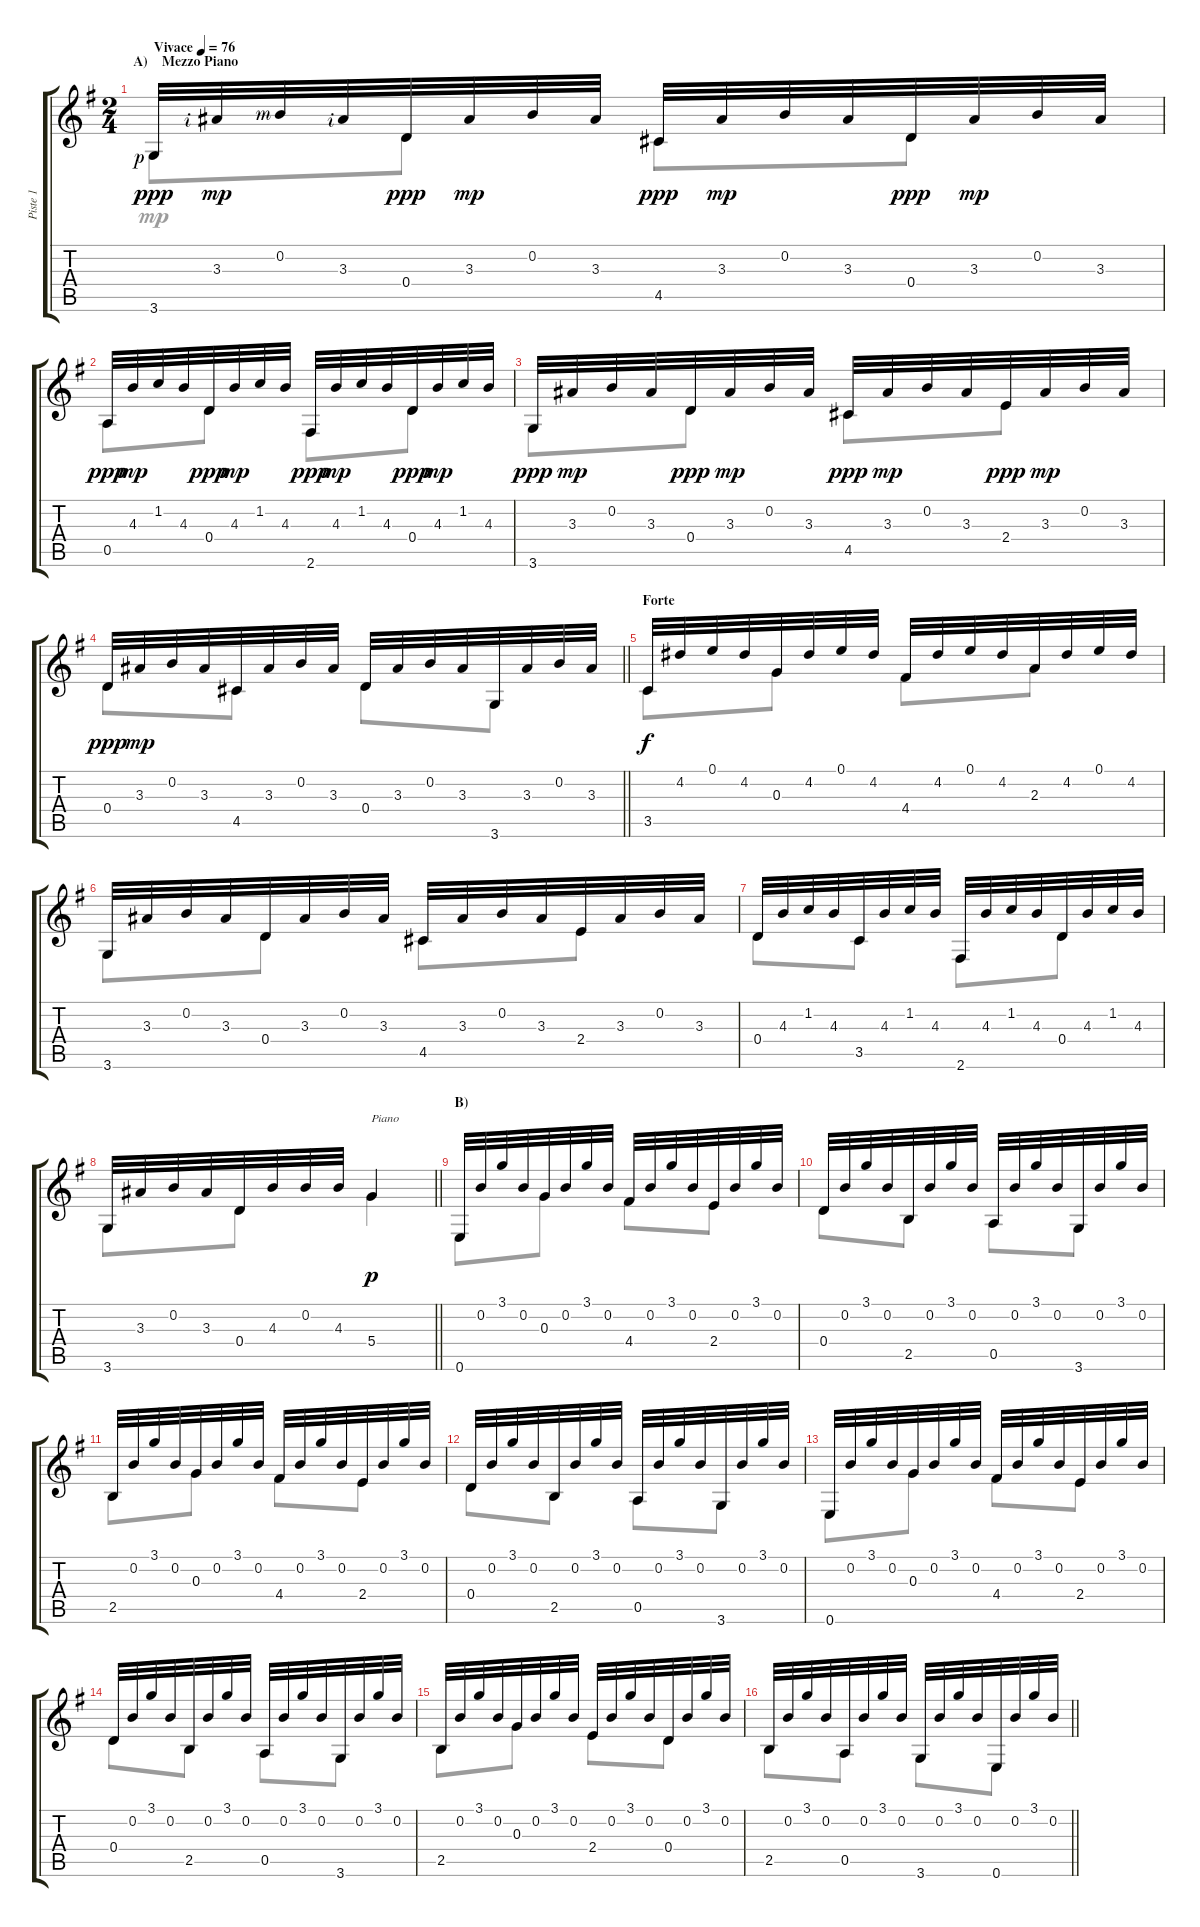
\track ("Piste 1" "Piste 1") {instrument acousticguitarnylon}
\staff {score tabs}
\tuning (E4 B3 G3 D3 A2 E2) {hide}
\voice
\ts (2 4)
\section ("" "A)    Mezzo Piano")
\tempo (76 "Vivace")
\clef g2
\ks g
3.6{rf 1}.32{dy ppp instrument acousticguitarnylon} 3.3{rf 2}.32{dy mp} 0.2{rf 3}.32 3.3{rf 2}.32 0.4.32{dy ppp} 3.3.32{dy mp} 0.2.32 3.3.32 4.5.32{dy ppp} 3.3.32{dy mp} 0.2.32 3.3.32 0.4.32{dy ppp} 3.3.32{dy mp} 0.2.32 3.3.32 |
0.5.32{dy ppp} 4.3.32{dy mp} 1.2.32 4.3.32 0.4.32{dy ppp} 4.3.32{dy mp} 1.2.32 4.3.32 2.6.32{dy ppp} 4.3.32{dy mp} 1.2.32 4.3.32 0.4.32{dy ppp} 4.3.32{dy mp} 1.2.32 4.3.32 |
3.6.32{dy ppp} 3.3.32{dy mp} 0.2.32 3.3.32 0.4.32{dy ppp} 3.3.32{dy mp} 0.2.32 3.3.32 4.5.32{dy ppp} 3.3.32{dy mp} 0.2.32 3.3.32 2.4.32{dy ppp} 3.3.32{dy mp} 0.2.32 3.3.32 |
\barLineRight lightlight
0.4.32{dy ppp} 3.3.32{dy mp} 0.2.32 3.3.32 4.5.32{volume 11} 3.3.32 0.2.32 3.3.32 0.4.32 3.3.32 0.2.32 3.3.32 3.6.32 3.3.32 0.2.32 3.3.32 |
\section ("" "Forte")
3.5.32{dy f} 4.2.32 0.1.32 4.2.32 0.3.32 4.2.32 0.1.32 4.2.32 4.4.32 4.2.32 0.1.32 4.2.32 2.3.32 4.2.32 0.1.32 4.2.32 |
3.6.32 3.3.32 0.2.32 3.3.32 0.4.32 3.3.32 0.2.32 3.3.32 4.5.32{volume 8} 3.3.32 0.2.32 3.3.32 2.4.32 3.3.32 0.2.32 3.3.32 |
0.4.32 4.3.32 1.2.32 4.3.32 3.5.32 4.3.32 1.2.32 4.3.32 2.6.32 4.3.32 1.2.32 4.3.32 0.4.32 4.3.32 1.2.32 4.3.32 |
\barLineRight lightlight
3.6.32 3.3.32 0.2.32 3.3.32 0.4.32 4.3.32 0.2.32 4.3.32 5.4.4{txt "Piano" dy p} |
\section ("" "B)")
0.6.32 0.2.32 3.1.32 0.2.32 0.3.32 0.2.32 3.1.32 0.2.32 4.4.32 0.2.32 3.1.32 0.2.32 2.4.32 0.2.32 3.1.32 0.2.32 |
0.4.32 0.2.32 3.1.32 0.2.32 2.5.32 0.2.32 3.1.32 0.2.32 0.5.32 0.2.32 3.1.32 0.2.32 3.6.32 0.2.32 3.1.32 0.2.32 |
2.5.32 0.2.32 3.1.32 0.2.32 0.3.32 0.2.32 3.1.32 0.2.32 4.4.32 0.2.32 3.1.32 0.2.32 2.4.32 0.2.32 3.1.32 0.2.32 |
0.4.32 0.2.32 3.1.32 0.2.32 2.5.32 0.2.32 3.1.32 0.2.32 0.5.32 0.2.32 3.1.32 0.2.32 3.6.32 0.2.32 3.1.32 0.2.32 |
0.6.32 0.2.32 3.1.32 0.2.32 0.3.32{volume 12} 0.2.32 3.1.32 0.2.32 4.4.32 0.2.32 3.1.32 0.2.32 2.4.32 0.2.32 3.1.32 0.2.32 |
0.4.32 0.2.32 3.1.32 0.2.32 2.5.32 0.2.32 3.1.32 0.2.32 0.5.32 0.2.32 3.1.32 0.2.32 3.6.32 0.2.32 3.1.32 0.2.32 |
2.5.32 0.2.32 3.1.32 0.2.32 0.3.32 0.2.32 3.1.32 0.2.32 2.4.32 0.2.32 3.1.32 0.2.32 0.4.32 0.2.32 3.1.32 0.2.32 |
\barLineRight lightlight
2.5.32 0.2.32 3.1.32 0.2.32 0.5.32 0.2.32 3.1.32 0.2.32 3.6.32 0.2.32 3.1.32 0.2.32 0.6.32 0.2.32 3.1.32 0.2.32
\voice
\clef g2
\ottava regular
\simile none
\ks g
3.6.8{dy mp} 0.4.8 4.5.8 0.4.8 |
0.5.8 0.4.8 2.6.8 0.4.8 |
3.6.8 0.4.8 4.5.8 2.4.8 |
\barLineRight lightlight
0.4.8 4.5.8 0.4.8 3.6.8 |
3.5.8{dy f} 0.3.8 4.4.8 2.3.8 |
3.6.8 0.4.8 4.5.8 2.4.8 |
0.4.8 3.5.8 2.6.8 0.4.8 |
\barLineRight lightlight
3.6.8 0.4.8 5.4.4{dy p} |
0.6.8 0.3.8 4.4.8 2.4.8 |
0.4.8 2.5.8 0.5.8 3.6.8 |
2.5.8 0.3.8 4.4.8 2.4.8 |
0.4.8 2.5.8 0.5.8 3.6.8 |
0.6.8 0.3.8 4.4.8 2.4.8 |
0.4.8 2.5.8 0.5.8 3.6.8 |
2.5.8 0.3.8 2.4.8 0.4.8 |
\barLineRight lightlight
2.5.8 0.5.8 3.6.8 0.6.8
